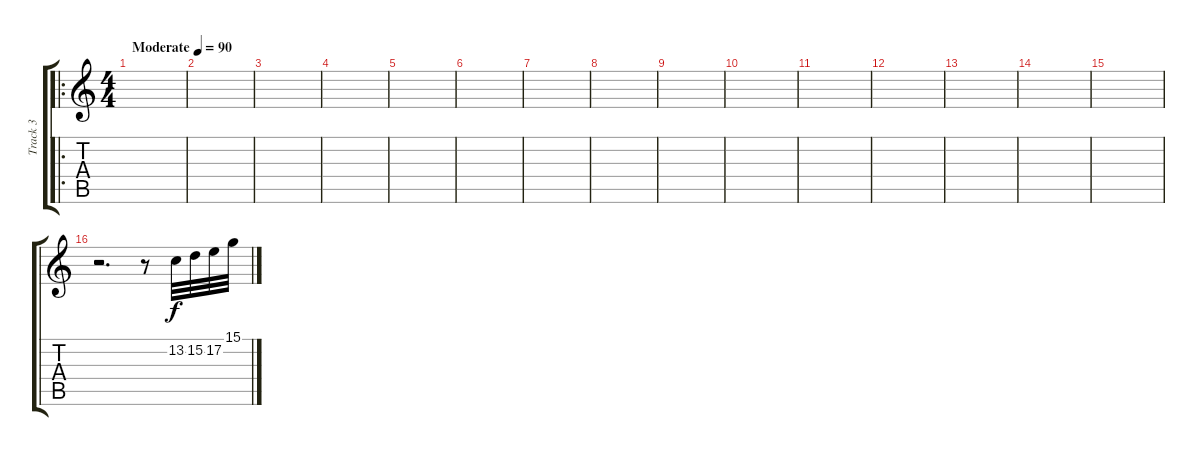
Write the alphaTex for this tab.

\track ("Track 3" "Track 3") {instrument brasssection}
\staff {score tabs}
\tuning (E4 B3 G3 D3 A2 E2) {hide}
\ro
\ts (4 4)
\tempo (90 "Moderate")
\clef g2
\ks c
|
|
|
|
|
|
|
|
|
|
|
|
|
|
|
r.2{d} r.8 13.2.32{volume 12} 15.2.32 17.2.32 15.1.32
